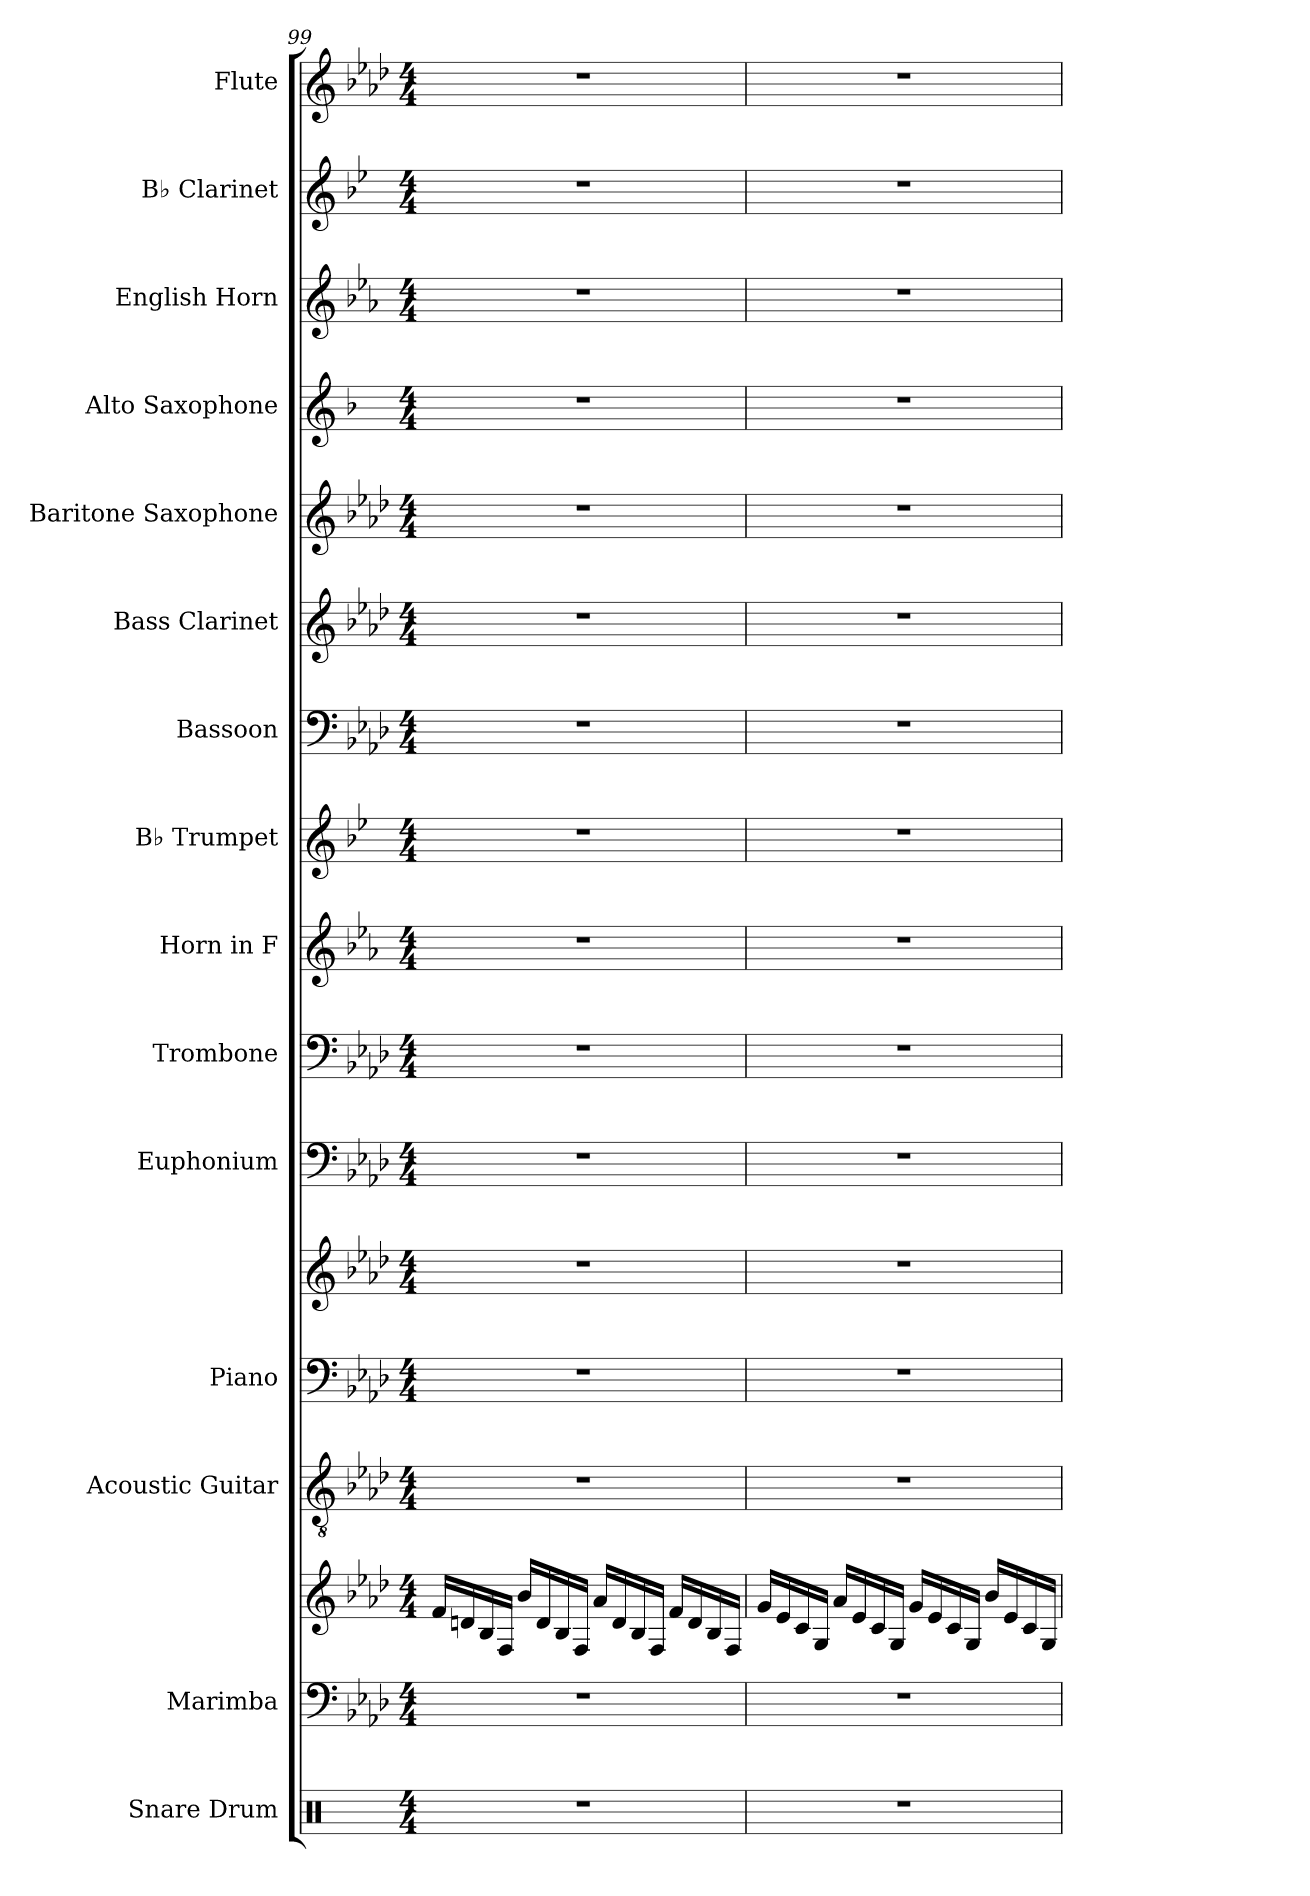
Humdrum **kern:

**kern	**kern	**kern	**kern	**kern	**kern	**kern	**kern	**kern	**kern	**kern	**kern	**kern	**kern	**kern	**kern	**kern
*part15	*part14	*part14	*part13	*part12	*part12	*part11	*part10	*part9	*part8	*part7	*part6	*part5	*part4	*part3	*part2	*part1
*staff17	*staff16	*staff15	*staff14	*staff13	*staff12	*staff11	*staff10	*staff9	*staff8	*staff7	*staff6	*staff5	*staff4	*staff3	*staff2	*staff1
*I"Snare Drum	*I"Marimba	*	*I"Acoustic Guitar	*I"Piano	*	*I"Euphonium	*I"Trombone	*I"Horn in F	*I"B♭ Trumpet	*I"Bassoon	*I"Bass Clarinet	*I"Baritone Saxophone	*I"Alto Saxophone	*I"English Horn	*I"B♭ Clarinet	*I"Flute
*I'Sn. Dr.	*I'Mrm.	*	*I'Guit.	*I'Pno.	*	*I'Eu.	*I'Trb.	*	*I'B♭ Tpt.	*I'Bsn.	*I'B. Cl.	*I'Bar. Sax.	*I'A. Sax.	*I'E. Hn.	*I'B♭ Cl.	*I'Fl.
*clefX	*clefF4	*clefG2	*clefGv2	*clefF4	*clefG2	*clefF4	*clefF4	*clefG2	*clefG2	*clefF4	*clefG2	*clefG2	*clefG2	*clefG2	*clefG2	*clefG2
*	*	*	*	*	*	*	*	*ITrd4c7	*ITrd1c2	*	*ITrd8c14	*ITrd12c21	*ITrd5c9	*ITrd4c7	*ITrd1c2	*
*k[]	*k[b-e-a-d-]	*k[b-e-a-d-]	*k[b-e-a-d-]	*k[b-e-a-d-]	*k[b-e-a-d-]	*k[b-e-a-d-]	*k[b-e-a-d-]	*k[b-e-a-d-]	*k[b-e-a-d-]	*k[b-e-a-d-]	*k[b-e-a-d-]	*k[b-e-a-d-]	*k[b-e-a-d-]	*k[b-e-a-d-]	*k[b-e-a-d-]	*k[b-e-a-d-]
*M4/4	*M4/4	*M4/4	*M4/4	*M4/4	*M4/4	*M4/4	*M4/4	*M4/4	*M4/4	*M4/4	*M4/4	*M4/4	*M4/4	*M4/4	*M4/4	*M4/4
=99	=99	=99	=99	=99	=99	=99	=99	=99	=99	=99	=99	=99	=99	=99	=99	=99
1r	1r	16f/LL	1r	1r	1r	1r	1r	1r	1r	1r	1r	1r	1r	1r	1r	1r
.	.	16dn/	.	.	.	.	.	.	.	.	.	.	.	.	.	.
.	.	16B-/	.	.	.	.	.	.	.	.	.	.	.	.	.	.
.	.	16F/JJ	.	.	.	.	.	.	.	.	.	.	.	.	.	.
.	.	16b-/LL	.	.	.	.	.	.	.	.	.	.	.	.	.	.
.	.	16d/	.	.	.	.	.	.	.	.	.	.	.	.	.	.
.	.	16B-/	.	.	.	.	.	.	.	.	.	.	.	.	.	.
.	.	16F/JJ	.	.	.	.	.	.	.	.	.	.	.	.	.	.
.	.	16a-/LL	.	.	.	.	.	.	.	.	.	.	.	.	.	.
.	.	16d/	.	.	.	.	.	.	.	.	.	.	.	.	.	.
.	.	16B-/	.	.	.	.	.	.	.	.	.	.	.	.	.	.
.	.	16F/JJ	.	.	.	.	.	.	.	.	.	.	.	.	.	.
.	.	16f/LL	.	.	.	.	.	.	.	.	.	.	.	.	.	.
.	.	16d/	.	.	.	.	.	.	.	.	.	.	.	.	.	.
.	.	16B-/	.	.	.	.	.	.	.	.	.	.	.	.	.	.
.	.	16F/JJ	.	.	.	.	.	.	.	.	.	.	.	.	.	.
=100	=100	=100	=100	=100	=100	=100	=100	=100	=100	=100	=100	=100	=100	=100	=100	=100
1r	1r	16g/LL	1r	1r	1r	1r	1r	1r	1r	1r	1r	1r	1r	1r	1r	1r
.	.	16e-/	.	.	.	.	.	.	.	.	.	.	.	.	.	.
.	.	16c/	.	.	.	.	.	.	.	.	.	.	.	.	.	.
.	.	16G/JJ	.	.	.	.	.	.	.	.	.	.	.	.	.	.
.	.	16a-/LL	.	.	.	.	.	.	.	.	.	.	.	.	.	.
.	.	16e-/	.	.	.	.	.	.	.	.	.	.	.	.	.	.
.	.	16c/	.	.	.	.	.	.	.	.	.	.	.	.	.	.
.	.	16G/JJ	.	.	.	.	.	.	.	.	.	.	.	.	.	.
.	.	16g/LL	.	.	.	.	.	.	.	.	.	.	.	.	.	.
.	.	16e-/	.	.	.	.	.	.	.	.	.	.	.	.	.	.
.	.	16c/	.	.	.	.	.	.	.	.	.	.	.	.	.	.
.	.	16G/JJ	.	.	.	.	.	.	.	.	.	.	.	.	.	.
.	.	16b-/LL	.	.	.	.	.	.	.	.	.	.	.	.	.	.
.	.	16e-/	.	.	.	.	.	.	.	.	.	.	.	.	.	.
.	.	16c/	.	.	.	.	.	.	.	.	.	.	.	.	.	.
.	.	16G/JJ	.	.	.	.	.	.	.	.	.	.	.	.	.	.
=	=	=	=	=	=	=	=	=	=	=	=	=	=	=	=	=
*-	*-	*-	*-	*-	*-	*-	*-	*-	*-	*-	*-	*-	*-	*-	*-	*-
